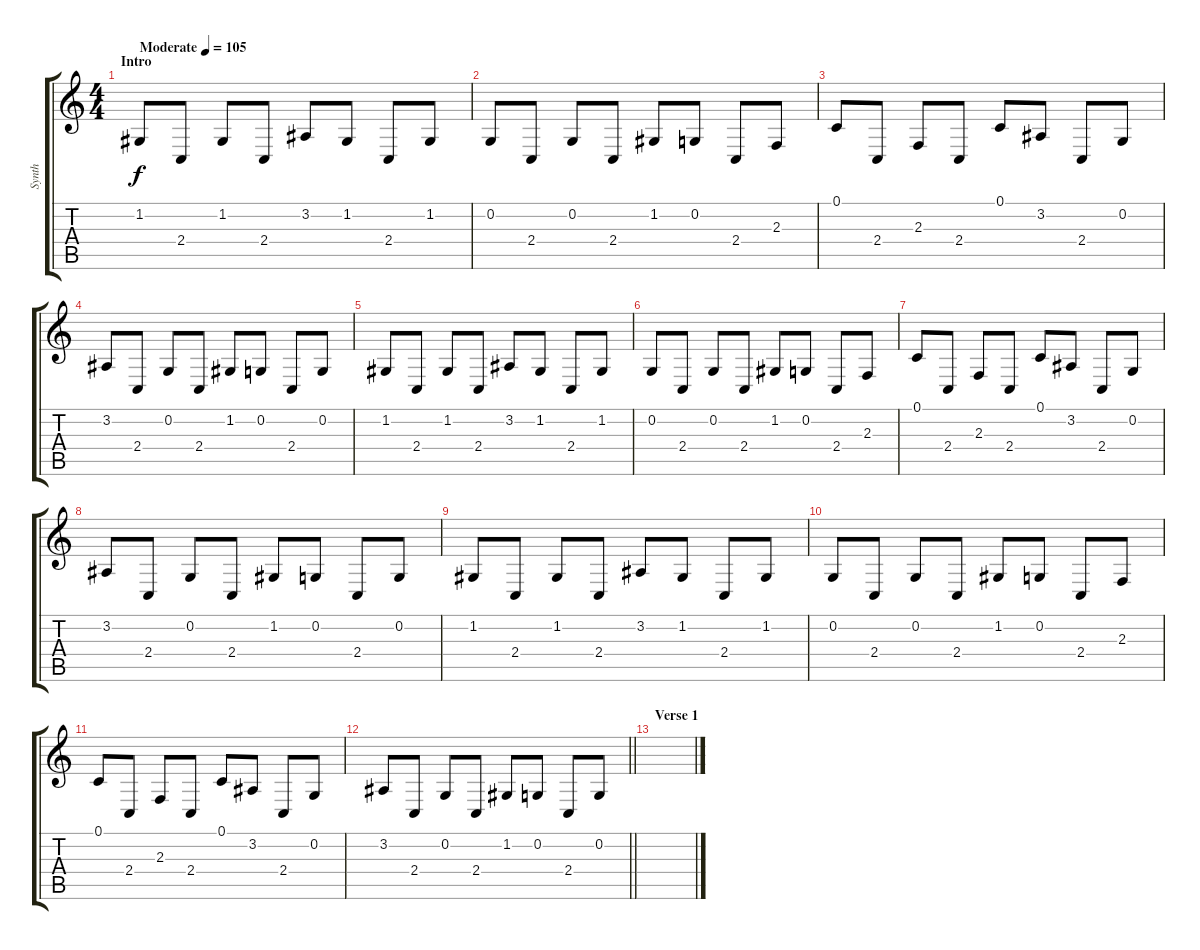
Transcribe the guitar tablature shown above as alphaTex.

\track ("Synth" "Synth") {instrument lead2sawtooth}
\staff {score tabs}
\tuning (C4 G3 Eb3 Bb2 F2 C2) {hide}
\ts (4 4)
\section ("" "Intro")
\tempo (105 "Moderate")
\clef g2
\ks c
1.2.8{dy f instrument lead2sawtooth} 2.4.8 1.2.8 2.4.8 3.2.8 1.2.8 2.4.8 1.2.8 |
0.2.8 2.4.8 0.2.8 2.4.8 1.2.8 0.2.8 2.4.8 2.3.8 |
0.1.8 2.4.8 2.3.8 2.4.8 0.1.8 3.2.8 2.4.8 0.2.8 |
3.2.8 2.4.8 0.2.8 2.4.8 1.2.8 0.2.8 2.4.8 0.2.8 |
1.2.8 2.4.8 1.2.8 2.4.8 3.2.8 1.2.8 2.4.8 1.2.8 |
0.2.8 2.4.8 0.2.8 2.4.8 1.2.8 0.2.8 2.4.8 2.3.8 |
0.1.8 2.4.8 2.3.8 2.4.8 0.1.8 3.2.8 2.4.8 0.2.8 |
3.2.8 2.4.8 0.2.8 2.4.8 1.2.8 0.2.8 2.4.8 0.2.8 |
1.2.8 2.4.8 1.2.8 2.4.8 3.2.8 1.2.8 2.4.8 1.2.8 |
0.2.8 2.4.8 0.2.8 2.4.8 1.2.8 0.2.8 2.4.8 2.3.8 |
0.1.8 2.4.8 2.3.8 2.4.8 0.1.8 3.2.8 2.4.8 0.2.8 |
\barLineRight lightlight
3.2.8 2.4.8 0.2.8 2.4.8 1.2.8 0.2.8 2.4.8 0.2.8 |
\section ("" "Verse 1")
